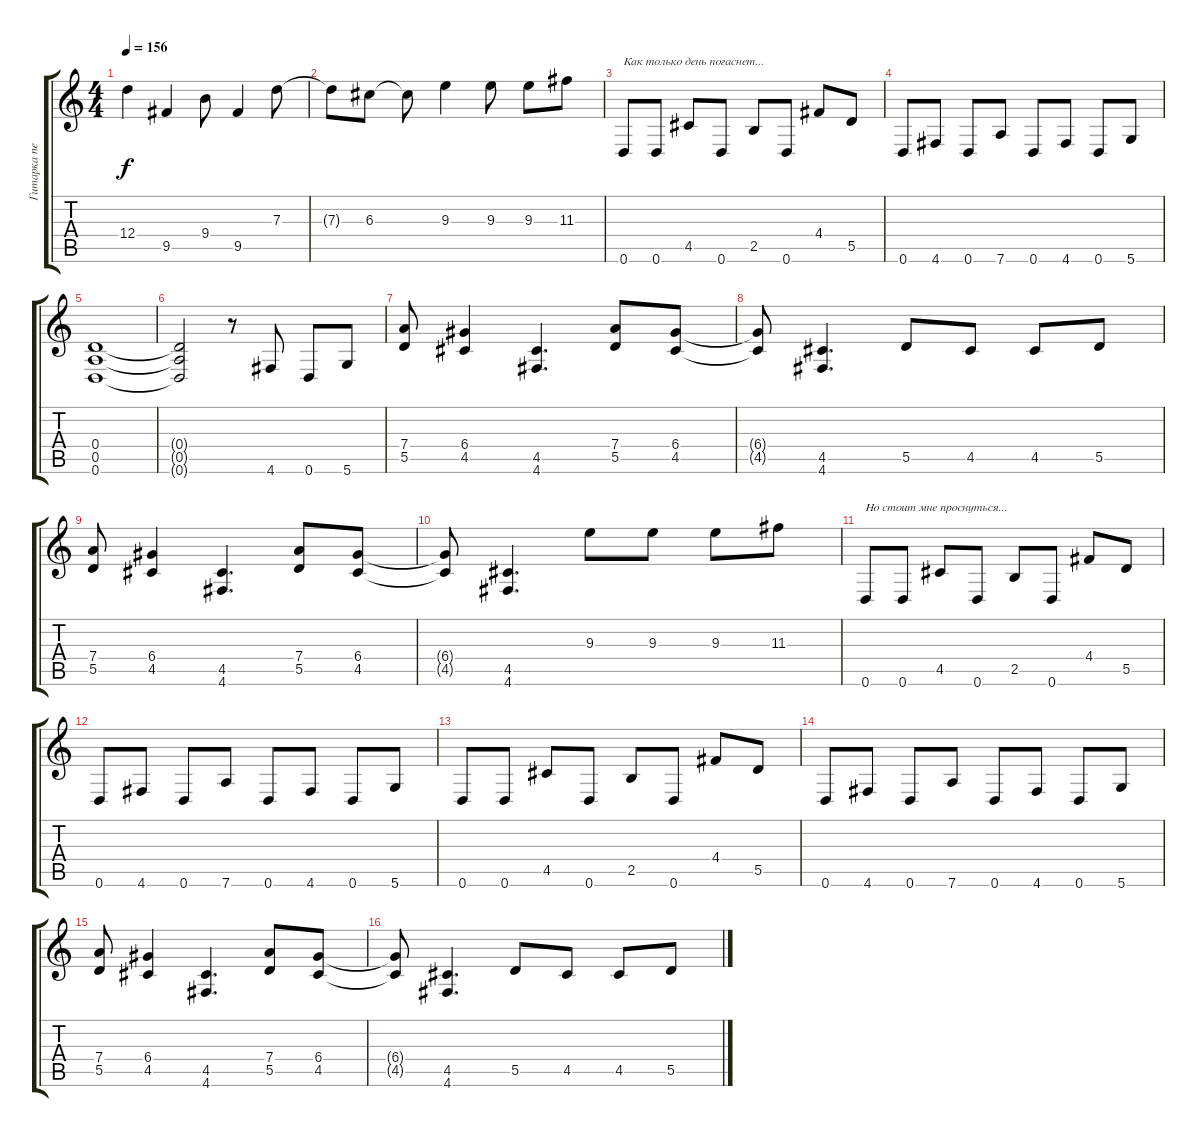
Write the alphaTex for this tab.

\track ("Гитарка первая" "Гитарка пе") {instrument distortionguitar}
\staff {score tabs}
\tuning (E4 B3 G3 D3 A2 D2) {hide}
\ts (4 4)
\tempo 156
\clef g2
\ks c
12.4.4{dy f} 9.5.4 9.4.8 9.5.4 7.3.8 |
7.3{t}.8 6.3.8 6.3{t}.8 9.3.4 9.3.8 9.3.8 11.3.8 |
0.6.8{txt "Как только день погаснет..."} 0.6.8 4.5.8 0.6.8 2.5.8 0.6.8 4.4.8 5.5.8 |
0.6.8 4.6.8 0.6.8 7.6.8 0.6.8 4.6.8 0.6.8 5.6.8 |
(0.4 0.5 0.6).1 |
(0.4{t} 0.5{t} 0.6{t}).2 r.8 4.6.8 0.6.8 5.6.8 |
(7.4 5.5).8 (6.4 4.5).4 (4.5 4.6).4{d} (7.4 5.5).8 (6.4 4.5).8 |
(6.4{t} 4.5{t}).8 (4.5 4.6).4{d} 5.5.8 4.5.8 4.5.8 5.5.8 |
(7.4 5.5).8 (6.4 4.5).4 (4.5 4.6).4{d} (7.4 5.5).8 (6.4 4.5).8 |
(6.4{t} 4.5{t}).8 (4.5 4.6).4{d} 9.3.8 9.3.8 9.3.8 11.3.8 |
0.6.8{txt "Но стоит мне проснуться..."} 0.6.8 4.5.8 0.6.8 2.5.8 0.6.8 4.4.8 5.5.8 |
0.6.8 4.6.8 0.6.8 7.6.8 0.6.8 4.6.8 0.6.8 5.6.8 |
0.6.8 0.6.8 4.5.8 0.6.8 2.5.8 0.6.8 4.4.8 5.5.8 |
0.6.8 4.6.8 0.6.8 7.6.8 0.6.8 4.6.8 0.6.8 5.6.8 |
(7.4 5.5).8 (6.4 4.5).4 (4.5 4.6).4{d} (7.4 5.5).8 (6.4 4.5).8 |
(6.4{t} 4.5{t}).8 (4.5 4.6).4{d} 5.5.8 4.5.8 4.5.8 5.5.8
